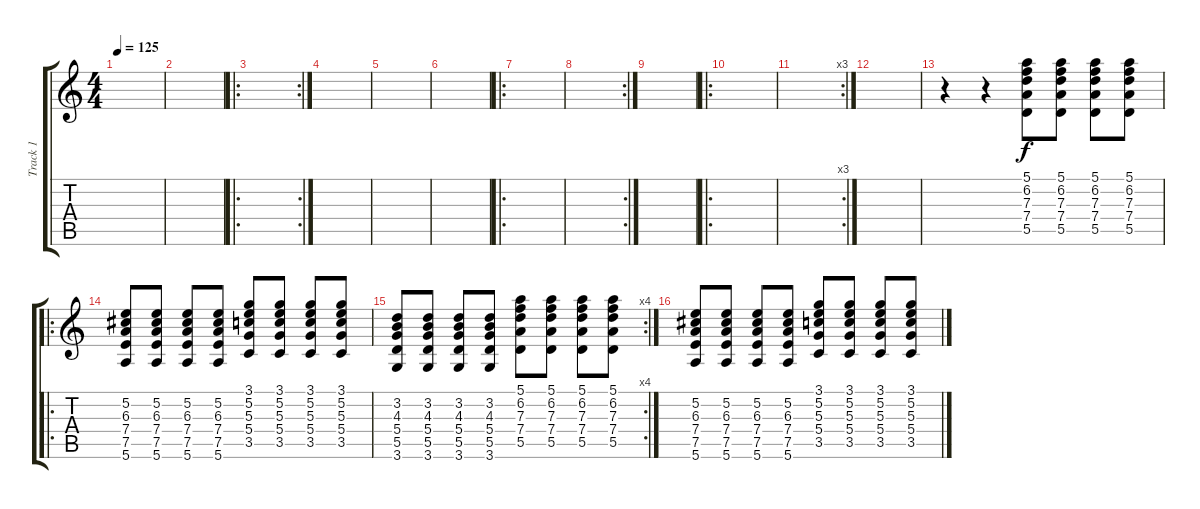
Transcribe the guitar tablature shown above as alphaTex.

\track ("Track 1" "Track 1") {instrument electricguitarclean}
\staff {score tabs}
\tuning (E4 B3 G3 D3 A2 E2) {hide}
\ts (4 4)
\tempo 125
\clef g2
\ks c
|
|
\ro
\rc 2
|
|
|
|
\ro
|
\rc 2
|
|
\ro
|
\rc 3
|
|
r.4 r.4 (5.1 6.2 7.3 7.4 5.5).8 (5.1 6.2 7.3 7.4 5.5).8 (5.1 6.2 7.3 7.4 5.5).8 (5.1 6.2 7.3 7.4 5.5).8 |
\ro
(5.2 6.3 7.4 7.5 5.6).8 (5.2 6.3 7.4 7.5 5.6).8 (5.2 6.3 7.4 7.5 5.6).8 (5.2 6.3 7.4 7.5 5.6).8 (3.1 5.2 5.3 5.4 3.5).8 (3.1 5.2 5.3 5.4 3.5).8 (3.1 5.2 5.3 5.4 3.5).8 (3.1 5.2 5.3 5.4 3.5).8 |
\rc 4
(3.2 4.3 5.4 5.5 3.6).8 (3.2 4.3 5.4 5.5 3.6).8 (3.2 4.3 5.4 5.5 3.6).8 (3.2 4.3 5.4 5.5 3.6).8 (5.1 6.2 7.3 7.4 5.5).8 (5.1 6.2 7.3 7.4 5.5).8 (5.1 6.2 7.3 7.4 5.5).8 (5.1 6.2 7.3 7.4 5.5).8 |
(5.2 6.3 7.4 7.5 5.6).8 (5.2 6.3 7.4 7.5 5.6).8 (5.2 6.3 7.4 7.5 5.6).8 (5.2 6.3 7.4 7.5 5.6).8 (3.1 5.2 5.3 5.4 3.5).8 (3.1 5.2 5.3 5.4 3.5).8 (3.1 5.2 5.3 5.4 3.5).8 (3.1 5.2 5.3 5.4 3.5).8
